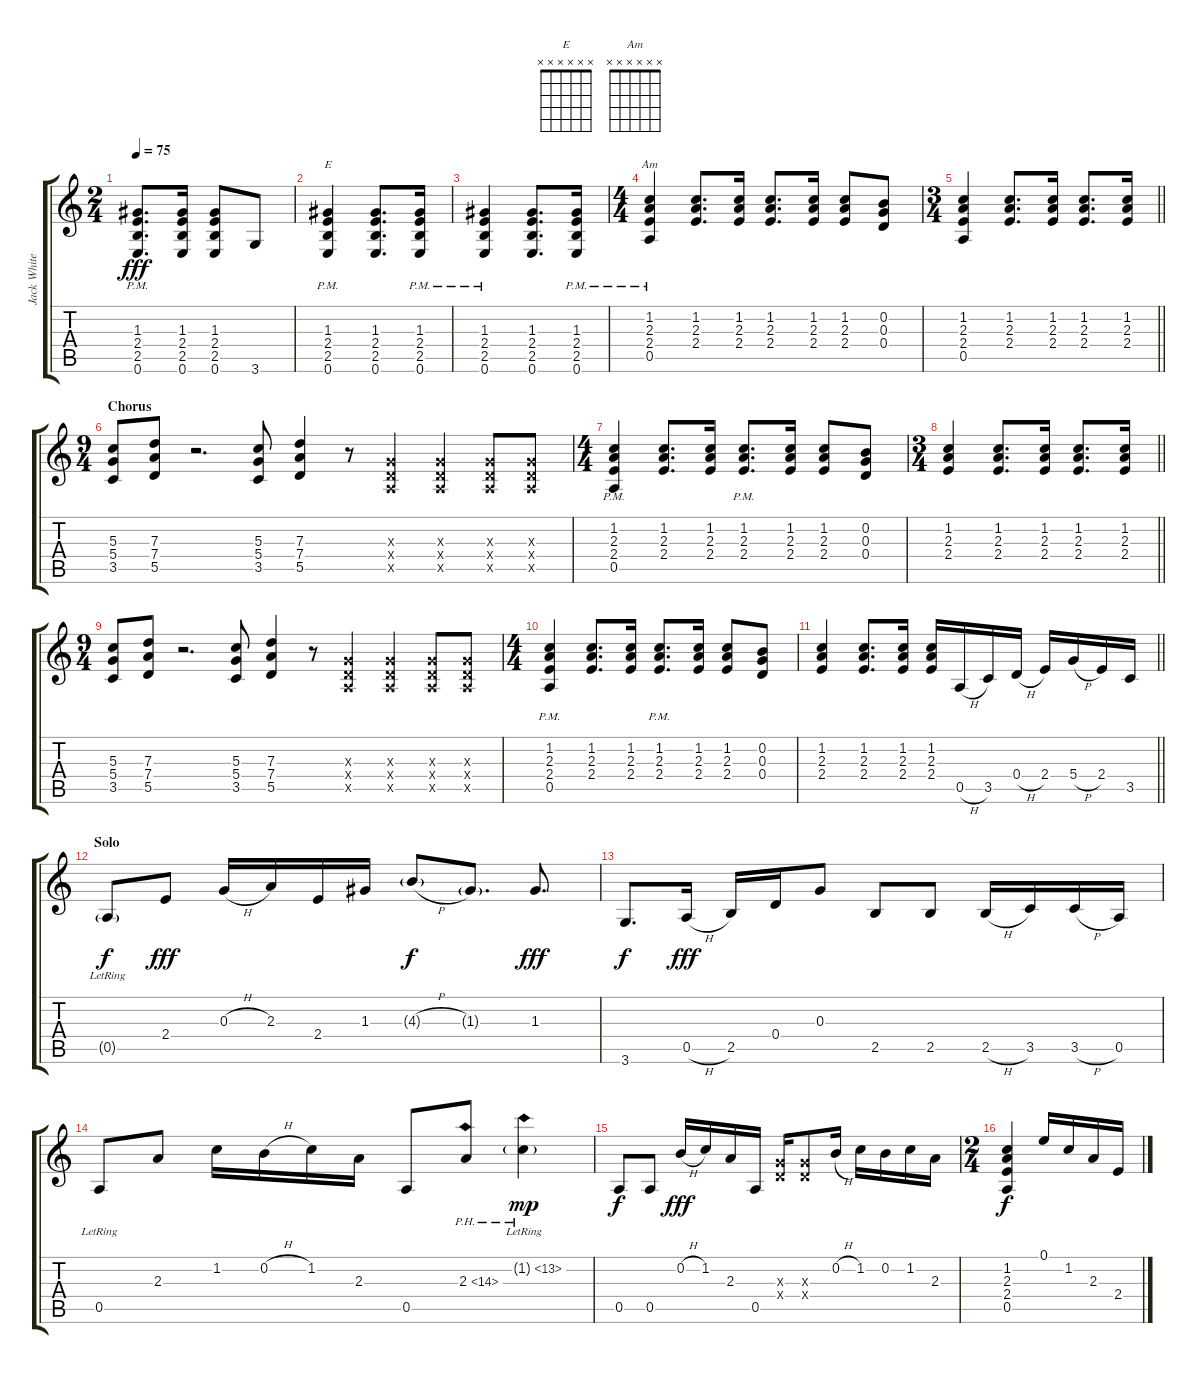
\track ("Jack White (Guitar)" "Jack White") {instrument distortionguitar}
\staff {score tabs}
\tuning (E4 B3 G3 D3 A2 E2) {hide}
\chord ("E" x x x x x x)
\chord ("Am" x x x x x x)
\ts (2 4)
\tempo 75
\clef g2
\ks c
(1.3{pm} 2.4{pm} 2.5{pm} 0.6{pm}).8{d dy fff} (1.3 2.4 2.5 0.6).16 (1.3 2.4 2.5 0.6).8 3.6.8 |
(1.3{pm} 2.4{pm} 2.5{pm} 0.6{pm}).4{ch "E"} (1.3 2.4 2.5 0.6).8{d} (1.3{pm} 2.4{pm} 2.5{pm} 0.6{pm}).16 |
(1.3{pm} 2.4{pm} 2.5{pm} 0.6{pm}).4 (1.3 2.4 2.5 0.6).8{d} (1.3{pm} 2.4{pm} 2.5{pm} 0.6{pm}).16 |
\ts (4 4)
(1.2{pm} 2.3{pm} 2.4{pm} 0.5{pm}).4{ch "Am"} (1.2 2.3 2.4).8{d} (1.2 2.3 2.4).16 (1.2 2.3 2.4).8{d} (1.2 2.3 2.4).16 (1.2 2.3 2.4).8 (0.2 0.3 0.4).8 |
\ts (3 4)
\barLineRight lightlight
(1.2 2.3 2.4 0.5).4 (1.2 2.3 2.4).8{d} (1.2 2.3 2.4).16 (1.2 2.3 2.4).8{d} (1.2 2.3 2.4).16 |
\ts (9 4)
\section ("" "Chorus")
(5.3 5.4 3.5).8 (7.3 7.4 5.5).8 r.2{d} (5.3 5.4 3.5).8 (7.3 7.4 5.5).4 r.8 (0.3{x} 0.4{x} 0.5{x}).4 (0.3{x} 0.4{x} 0.5{x}).4 (0.3{x} 0.4{x} 0.5{x}).8 (0.3{x} 0.4{x} 0.5{x}).8 |
\ts (4 4)
(1.2{pm} 2.3{pm} 2.4{pm} 0.5{pm}).4 (1.2 2.3 2.4).8{d} (1.2 2.3 2.4).16 (1.2{pm} 2.3{pm} 2.4{pm}).8{d} (1.2 2.3 2.4).16 (1.2 2.3 2.4).8 (0.2 0.3 0.4).8 |
\ts (3 4)
\barLineRight lightlight
(1.2 2.3 2.4).4 (1.2 2.3 2.4).8{d} (1.2 2.3 2.4).16 (1.2 2.3 2.4).8{d} (1.2 2.3 2.4).16 |
\ts (9 4)
(5.3 5.4 3.5).8 (7.3 7.4 5.5).8 r.2{d} (5.3 5.4 3.5).8 (7.3 7.4 5.5).4 r.8 (0.3{x} 0.4{x} 0.5{x}).4 (0.3{x} 0.4{x} 0.5{x}).4 (0.3{x} 0.4{x} 0.5{x}).8 (0.3{x} 0.4{x} 0.5{x}).8 |
\ts (4 4)
(1.2{pm} 2.3{pm} 2.4{pm} 0.5{pm}).4 (1.2 2.3 2.4).8{d} (1.2 2.3 2.4).16 (1.2{pm} 2.3{pm} 2.4{pm}).8{d} (1.2 2.3 2.4).16 (1.2 2.3 2.4).8 (0.2 0.3 0.4).8 |
\barLineRight lightlight
(1.2 2.3 2.4).4 (1.2 2.3 2.4).8{d} (1.2 2.3 2.4).16 (1.2 2.3 2.4).16 0.5{h}.16 3.5.16 0.4{h}.16 2.4.16 5.4{h}.16 2.4.16 3.5.16 |
\section ("" "Solo")
0.5{g lr}.8{dy f} 2.4.8{dy fff} 0.3{h}.16 2.3.16 2.4.16 1.3.16 4.3{h g}.8{dy f} 1.3{g}.8{d} 1.3.8{d dy fff} |
3.6.8{d dy f} 0.5{h}.16{dy fff} 2.5.16 0.4.16 0.3.8 2.5.8 2.5.8 2.5{h}.16 3.5.16 3.5{h}.16 0.5.16 |
0.5{lr}.8 2.3.8 1.2.16 0.2{h}.16 1.2.16 2.3.16 0.5.8 2.3{ph 12}.8 1.2{ph 12 g lr}.4{dy mp} |
0.5.8{dy f} 0.5.8 0.2{h}.16{dy fff} 1.2.16 2.3.16 0.5.16 (0.3{x} 0.4{x}).16 (0.3{x} 0.4{x}).8 0.2{h}.16 1.2.16 0.2.16 1.2.16 2.3.16 |
\ts (2 4)
(1.2 2.3 2.4 0.5).4{dy f} 0.1.16 1.2.16 2.3.16 2.4.16
